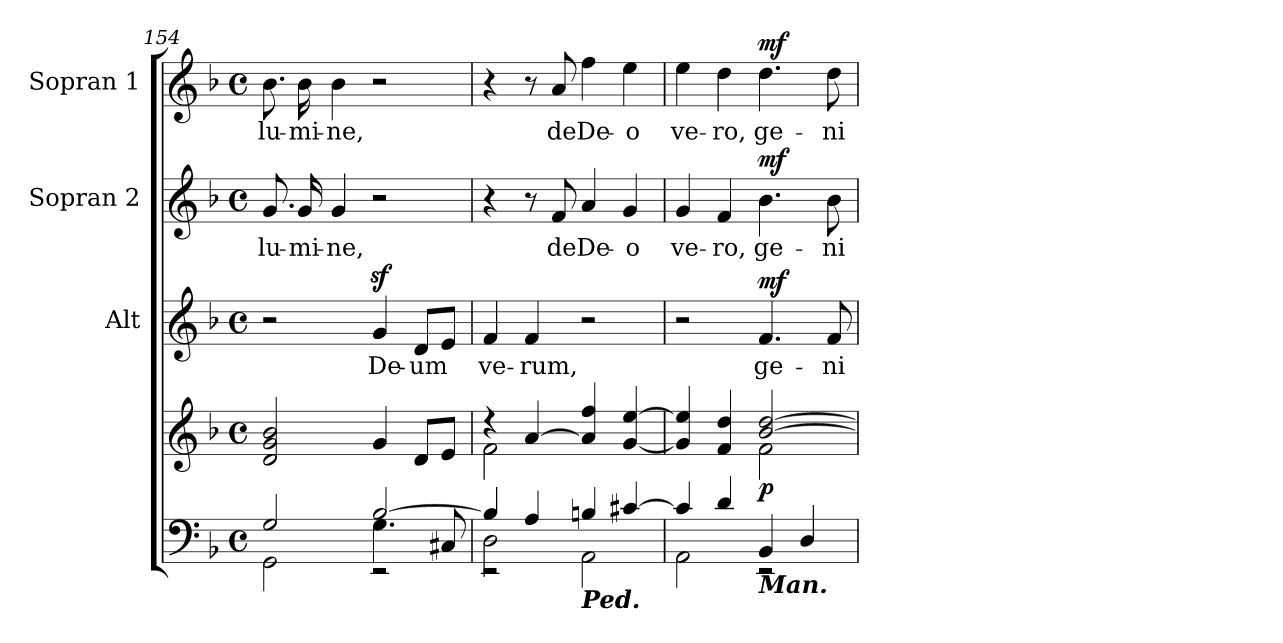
**kern	**kern	**dynam	**kern	**text	**dynam	**kern	**text	**dynam	**kern	**text	**dynam
*part4	*part4	*part4	*part3	*part3	*part3	*part2	*part2	*part2	*part1	*part1	*part1
*staff5	*staff4	*staff4/5	*staff3	*staff3	*staff3	*staff2	*staff2	*staff2	*staff1	*staff1	*staff1
*	*	*	*I"Alt	*	*	*I"Sopran 2	*	*	*I"Sopran 1	*	*
*	*	*	*I'A.	*	*	*I'S. 2	*	*	*I'S. 1	*	*
!!LO:LB:g=z
*clefF4	*clefG2	*	*clefG2	*	*	*clefG2	*	*	*clefG2	*	*
*k[b-]	*k[b-]	*	*k[b-]	*	*	*k[b-]	*	*	*k[b-]	*	*
*F:	*F:	*	*F:	*	*	*F:	*	*	*F:	*	*
*M4/4	*M4/4	*	*M4/4	*	*	*M4/4	*	*	*M4/4	*	*
*met(c)	*met(c)	*	*met(c)	*	*	*met(c)	*	*	*met(c)	*	*
=154	=154	=154	=154	=154	=154	=154	=154	=154	=154	=154	=154
*^	*	*	*	*	*	*	*	*	*	*	*
*	*^	*	*	*	*	*	*	*	*	*	*	*
!	!	!	!	!	!	!	!	!	!LO:LY:b	!	!	!LO:LY:b	!
2G/	2GG\	2ryy	2d/ 2g/ 2b-/	.	2r	.	.	8.g/	lu-	.	8.b-\	lu-	.
!	!	!	!	!	!	!	!	!	!LO:LY:b	!	!	!LO:LY:b	!
.	.	.	.	.	.	.	.	16g/	-mi-	.	16b-\	-mi-	.
!	!	!	!	!	!	!	!	!	!LO:LY:b	!	!	!LO:LY:b	!
.	.	.	.	.	.	.	.	4g/	-ne,	.	4b-\	-ne,	.
!	!	!	!	!	!	!LO:LY:b	!	!	!	!	!	!	!
[>2B-/	2rFF	4.G\	4g/	.	4gz>/	De-	.	2r	.	.	2r	.	.
!	!	!	!	!	!	!LO:LY:b	!	!	!	!	!	!	!
.	.	.	8d/L	.	8d/L	-um	.	.	.	.	.	.	.
.	.	8C#X/	8e/J	.	8e/J	.	.	.	.	.	.	.	.
=155	=155	=155	=155	=155	=155	=155	=155	=155	=155	=155	=155	=155	=155
*	*	*	*^	*	*	*	*	*	*	*	*	*	*
!	!	!	!	!	!	!	!LO:LY:b	!	!	!	!	!	!	!
4B-/]	2rFF	2D\	4rdd	2f\	.	4f/	ve-	.	4r	.	.	4r	.	.
!	!	!	!	!	!	!	!LO:LY:b	!	!	!	!	!	!	!
4A/	.	.	[>4a/	.	.	4f/	-rum,	.	8r	.	.	8r	.	.
!	!	!	!	!	!	!	!	!	!	!LO:LY:b	!	!	!LO:LY:b	!
.	.	.	.	.	.	.	.	.	8f/	de	.	8a/	de	.
!LO:TX:b:Bi:t=Ped.	!	!	!	!	!	!	!	!	!	!	!	!	!	!
!	!	!	!	!	!	!	!	!	!	!LO:LY:b	!	!	!LO:LY:b	!
4Bn/	2AA\	2ryy	4a/] 4ff/	2ryy	.	2r	.	.	4a/	De-	.	4ff\	De-	.
!	!	!	!	!	!	!	!	!	!	!LO:LY:b	!	!	!LO:LY:b	!
[>4c#X/	.	.	[>4g/ [>4ee/	.	.	.	.	.	4g/	-o	.	4ee\	-o	.
*	*v	*v	*	*	*	*	*	*	*	*	*	*	*	*
=156	=156	=156	=156	=156	=156	=156	=156	=156	=156	=156	=156	=156	=156
!	!	!	!	!	!	!	!	!	!LO:LY:b	!	!	!LO:LY:b	!
4c#/]	2AA\	4g/] 4ee/]	2ryy	.	2r	.	.	4g/	ve-	.	4ee\	ve-	.
!	!	!	!	!	!	!	!	!	!LO:LY:b	!	!	!LO:LY:b	!
4d/	.	4f/ 4dd/	.	.	.	.	.	4f/	-ro,	.	4dd\	-ro,	.
!LO:TX:b:Bi:t=Man.	!	!	!	!	!	!	!	!	!	!	!	!	!
!	!	!	!	!LO:DY:b	!	!LO:LY:b	!LO:DY:a	!	!LO:LY:b	!LO:DY:a	!	!LO:LY:b	!LO:DY:a
4BB-/	2rEE	[>2b-/ [>2dd/	2f\	p	4.f/	ge-	mf	4.b-\	ge-	mf	4.dd\	ge-	mf
4D/	.	.	.	.	.	.	.	.	.	.	.	.	.
!	!	!	!	!	!	!LO:LY:b	!	!	!LO:LY:b	!	!	!LO:LY:b	!
.	.	.	.	.	8f/	-ni-	.	8b-\	-ni-	.	8dd\	-ni-	.
*v	*v	*	*	*	*	*	*	*	*	*	*	*	*
*	*v	*v	*	*	*	*	*	*	*	*	*	*
=	=	=	=	=	=	=	=	=	=	=	=
*-	*-	*-	*-	*-	*-	*-	*-	*-	*-	*-	*-
